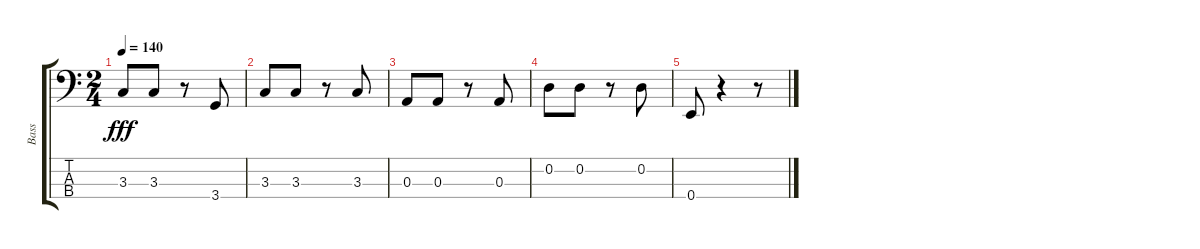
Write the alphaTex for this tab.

\track ("Bass" "Bass") {instrument electricbassfinger}
\staff {score tabs}
\tuning (G2 D2 A1 E1) {hide}
\ts (2 4)
\tempo 140
\clef f4
\ks c
3.3.8{dy fff} 3.3.8 r.8 3.4.8 |
3.3.8 3.3.8 r.8 3.3.8 |
0.3.8 0.3.8 r.8 0.3.8 |
0.2.8 0.2.8 r.8 0.2.8 |
0.4.8 r.4 r.8
